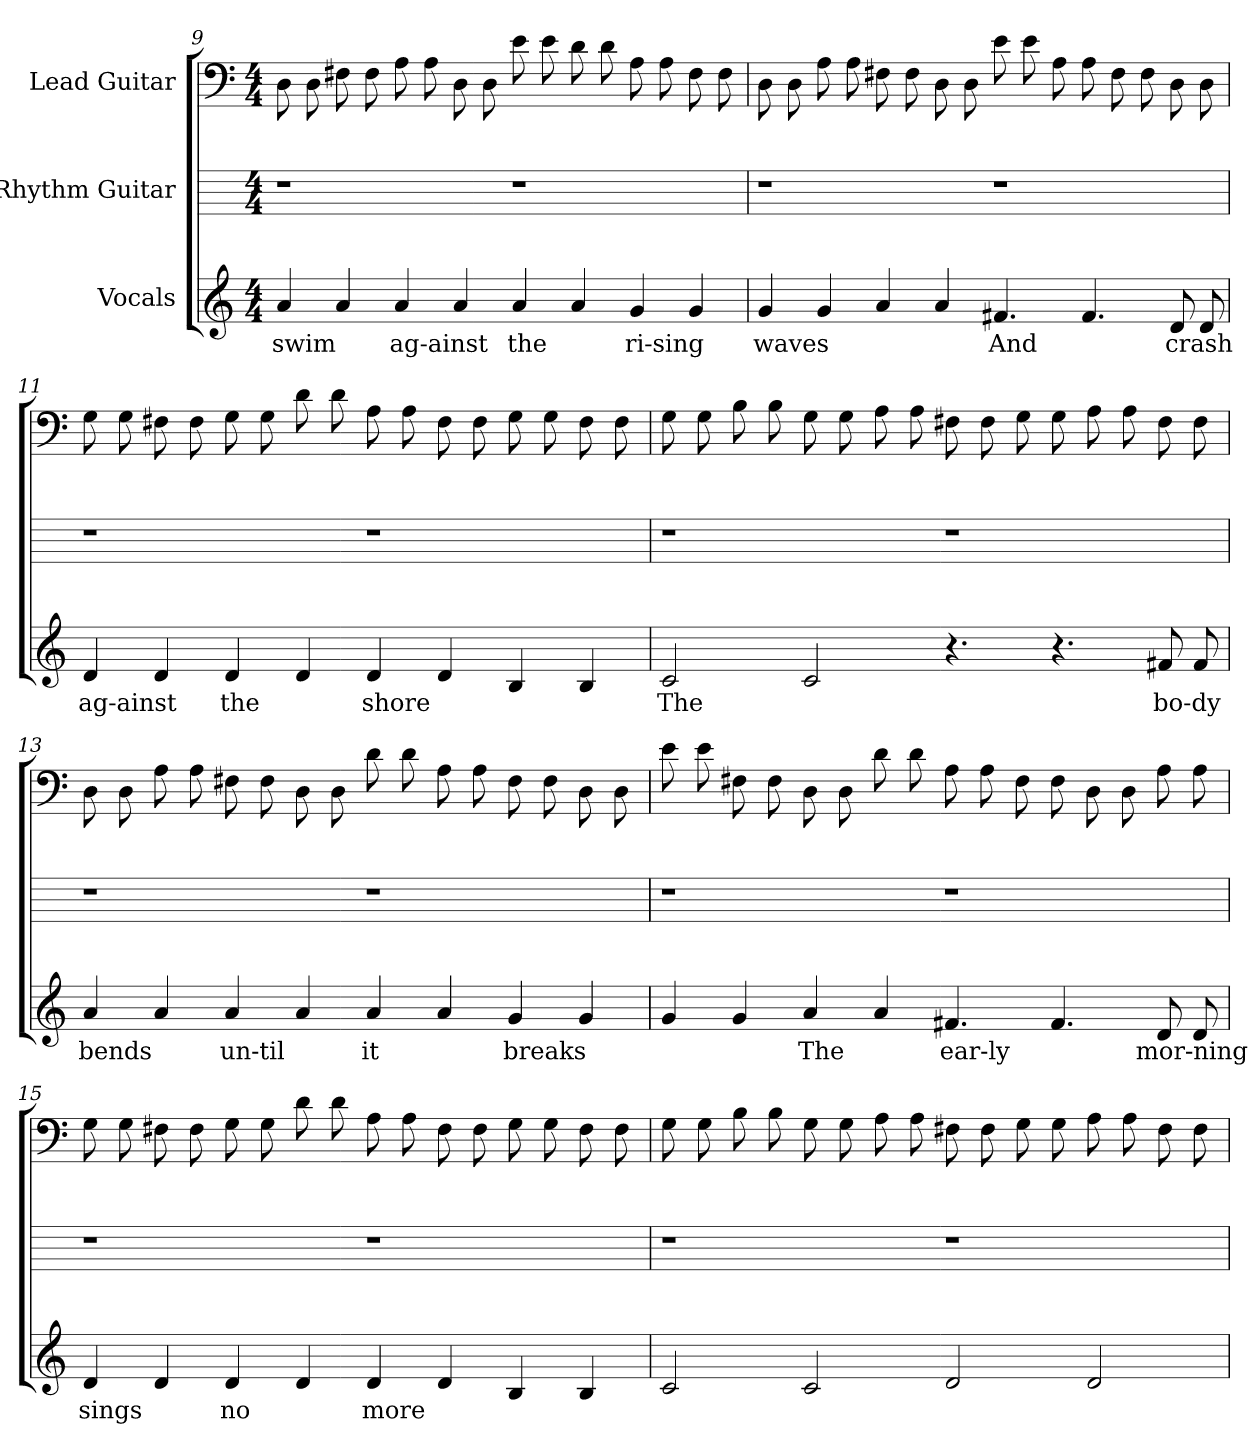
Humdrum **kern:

**kern	**text	**kern	**kern
*part3	*part3	*part2	*part1
*staff3	*staff3	*staff2	*staff1
*I"Vocals	*	*I"Rhythm Guitar	*I"Lead Guitar
*	*	*	*
*k[]	*	*k[]	*k[]
*M4/4	*	*M4/4	*M4/4
=9	=9	=9	=9
4a	swim	1r	8D
.	.	.	8D
4a	.	.	8F#
.	.	.	8F#
4a	ag-ainst	.	8A
.	.	.	8A
4a	.	.	8D
.	.	.	8D
4a	the	1r	8e
.	.	.	8e
4a	.	.	8d
.	.	.	8d
4g	ri-sing	.	8A
.	.	.	8A
4g	.	.	8F#
.	.	.	8F#
=10	=10	=10	=10
4g	waves	1r	8D
.	.	.	8D
4g	.	.	8A
.	.	.	8A
4a	.	.	8F#
.	.	.	8F#
4a	.	.	8D
.	.	.	8D
4.f#	And	1r	8e
.	.	.	8e
.	.	.	8A
4.f#	.	.	8A
.	.	.	8F#
.	.	.	8F#
8d	crash	.	8D
8d	.	.	8D
=11	=11	=11	=11
4d	ag-ainst	1r	8G
.	.	.	8G
4d	.	.	8F#
.	.	.	8F#
4d	the	.	8G
.	.	.	8G
4d	.	.	8d
.	.	.	8d
4d	shore	1r	8A
.	.	.	8A
4d	.	.	8F#
.	.	.	8F#
4B	.	.	8G
.	.	.	8G
4B	.	.	8F#
.	.	.	8F#
=12	=12	=12	=12
2c	The	1r	8G
.	.	.	8G
.	.	.	8B
.	.	.	8B
2c	.	.	8G
.	.	.	8G
.	.	.	8A
.	.	.	8A
4.r	.	1r	8F#
.	.	.	8F#
.	.	.	8G
4.r	.	.	8G
.	.	.	8A
.	.	.	8A
8f#	bo-dy	.	8F#
8f#	.	.	8F#
=13	=13	=13	=13
4a	bends	1r	8D
.	.	.	8D
4a	.	.	8A
.	.	.	8A
4a	un-til	.	8F#
.	.	.	8F#
4a	.	.	8D
.	.	.	8D
4a	it	1r	8d
.	.	.	8d
4a	.	.	8A
.	.	.	8A
4g	breaks	.	8F#
.	.	.	8F#
4g	.	.	8D
.	.	.	8D
=14	=14	=14	=14
4g	.	1r	8e
.	.	.	8e
4g	.	.	8F#
.	.	.	8F#
4a	The	.	8D
.	.	.	8D
4a	.	.	8d
.	.	.	8d
4.f#	ear-ly	1r	8A
.	.	.	8A
.	.	.	8F#
4.f#	.	.	8F#
.	.	.	8D
.	.	.	8D
8d	mor-ning	.	8A
8d	.	.	8A
=15	=15	=15	=15
4d	sings	1r	8G
.	.	.	8G
4d	.	.	8F#
.	.	.	8F#
4d	no	.	8G
.	.	.	8G
4d	.	.	8d
.	.	.	8d
4d	more	1r	8A
.	.	.	8A
4d	.	.	8F#
.	.	.	8F#
4B	.	.	8G
.	.	.	8G
4B	.	.	8F#
.	.	.	8F#
=16	=16	=16	=16
2c	.	1r	8G
.	.	.	8G
.	.	.	8B
.	.	.	8B
2c	.	.	8G
.	.	.	8G
.	.	.	8A
.	.	.	8A
2d	.	1r	8F#
.	.	.	8F#
.	.	.	8G
.	.	.	8G
2d	.	.	8A
.	.	.	8A
.	.	.	8F#
.	.	.	8F#
=	=	=	=
*-	*-	*-	*-
